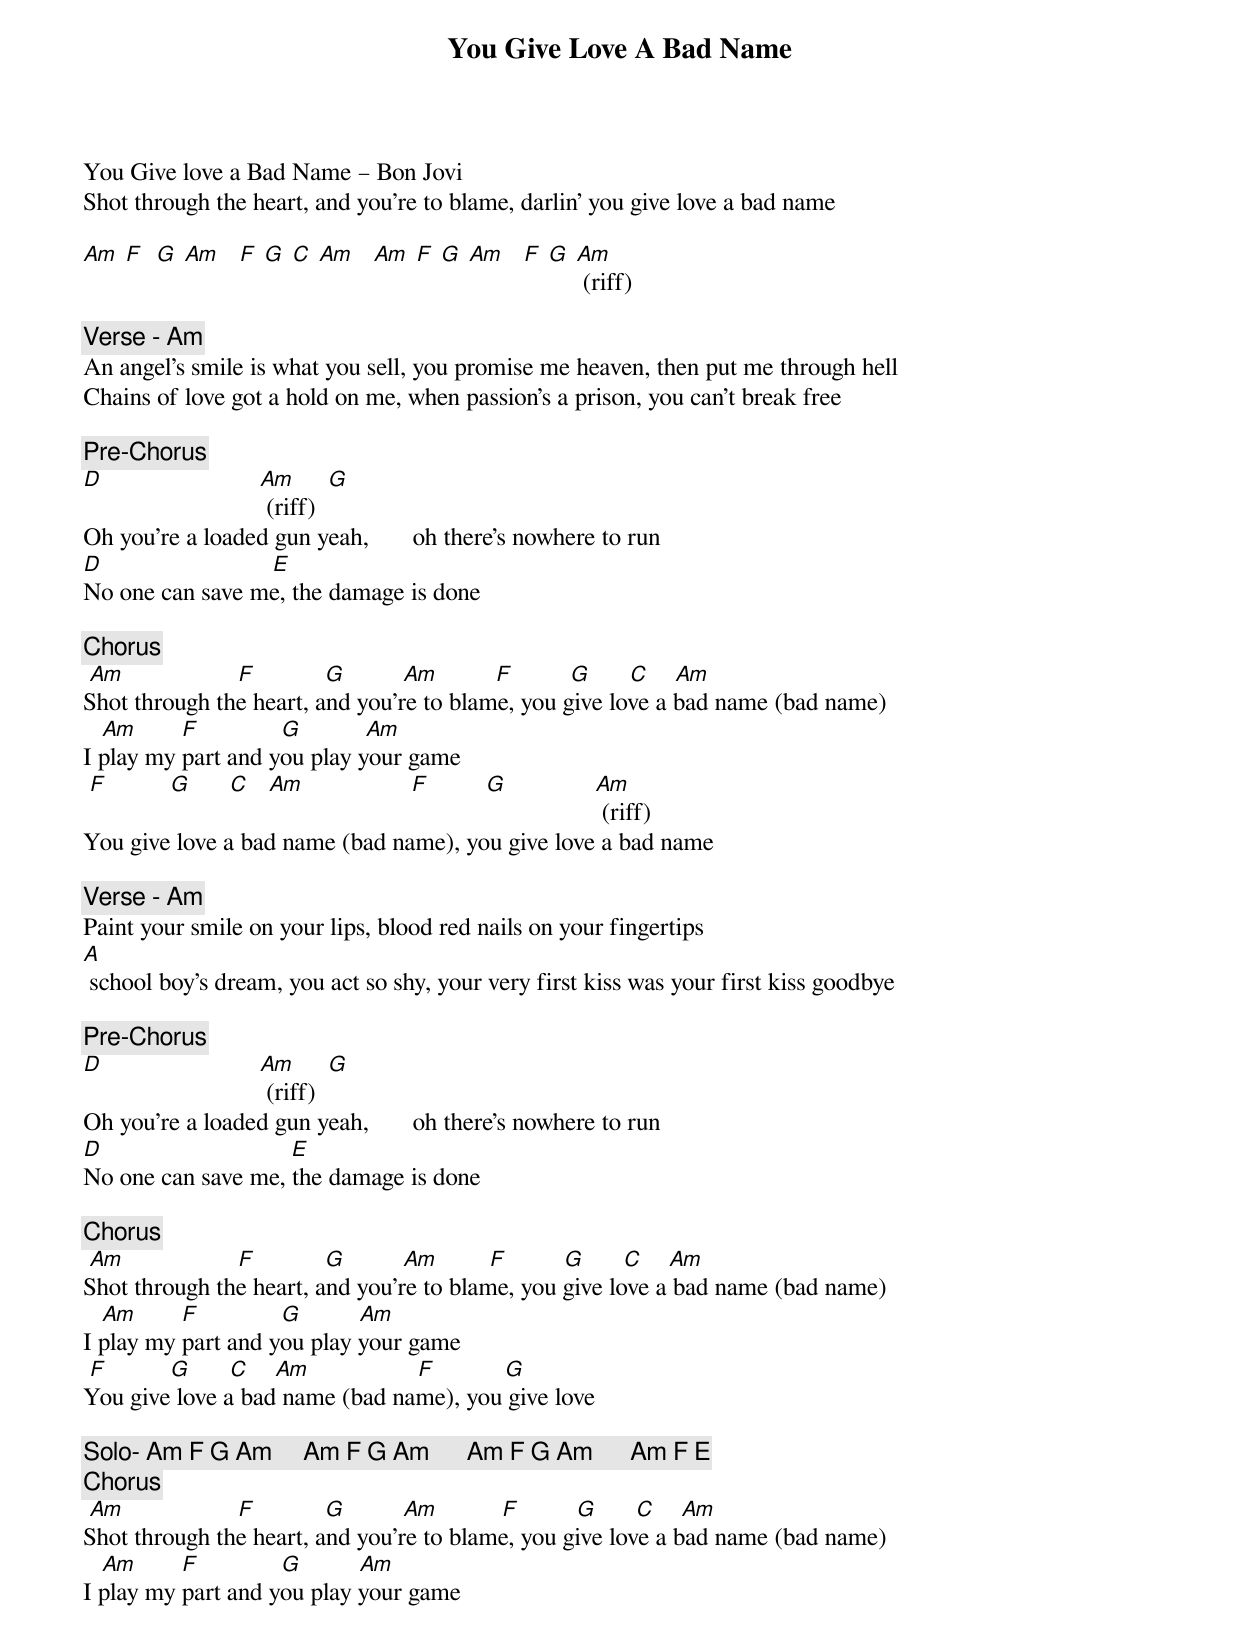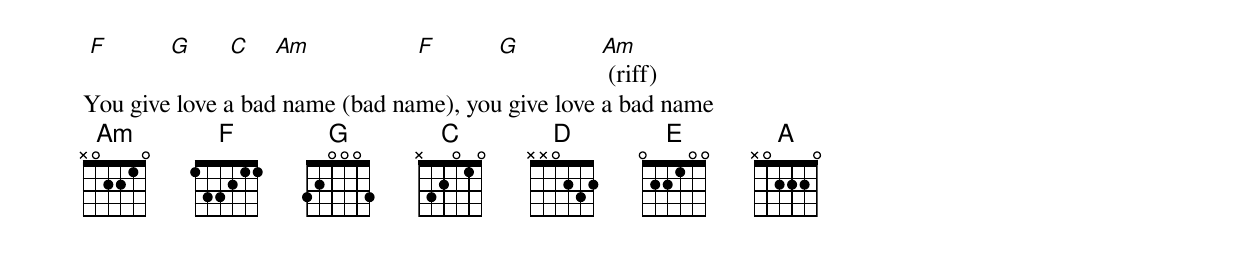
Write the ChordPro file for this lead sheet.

{title: You Give Love A Bad Name}
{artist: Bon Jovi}
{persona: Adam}
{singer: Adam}
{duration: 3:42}
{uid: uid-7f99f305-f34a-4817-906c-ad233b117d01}
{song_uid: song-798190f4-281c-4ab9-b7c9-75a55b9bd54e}



You Give love a Bad Name – Bon Jovi
Shot through the heart, and you're to blame, darlin' you give love a bad name

[Am] [F]  [G] [Am]   [F] [G] [C] [Am]   [Am] [F] [G] [Am]   [F] [G]	[Am] (riff)

{comment: Verse - Am}
An angel's smile is what you sell, you promise me heaven, then put me through hell
Chains of love got a hold on me, when passion's a prison, you can't break free

{comment: Pre-Chorus}
[D]                       		[Am] (riff) 	[G]
Oh you're a loaded gun yeah,      	oh there's nowhere to run
[D]                        			[E]
No one can save me, the damage is done

{comment: Chorus}
 [Am]                		[F]         		[G]         [Am]         [F]        	[G]      [C]   	[Am]
Shot through the heart, and you're to blame, you give love a bad name (bad name)
   [Am]      	[F]            	[G]         	[Am]
I play my part and you play your game
 [F]        		[G]      [C]   [Am]               		[F]        	[G]            		[Am] (riff)
You give love a bad name (bad name), you give love a bad name

{comment: Verse	- Am}
Paint your smile on your lips, blood red nails on your fingertips
[A] school boy's dream, you act so shy, your very first kiss was your first kiss goodbye

{comment: Pre-Chorus}
[D]                       		[Am] (riff) 	[G]
Oh you're a loaded gun yeah,      	oh there's nowhere to run
[D]                        		    [E]
No one can save me, the damage is done

{comment: Chorus}
 [Am]                		[F]         		[G]         [Am]        [F]        	[G]      [C]   	[Am]
Shot through the heart, and you're to blame, you give love a bad name (bad name)
   [Am]      	[F]            	[G]         [Am]
I play my part and you play your game
 [F]        		[G]      [C]    [Am]               		[F]        	  [G]
You give love a bad name (bad name), you give love

{comment: Solo- Am F G Am     Am F G Am      Am F G Am      Am F E}
{comment: Chorus}
 [Am]                		[F]         		[G]         [Am]          [F]        	[G]      [C]   	[Am]
Shot through the heart, and you're to blame, you give love a bad name (bad name)
   [Am]      	[F]            	[G]         [Am]
I play my part and you play your game
 [F]        		[G]      [C]    [Am]               		[F]        		[G]            	[Am] (riff)
You give love a bad name (bad name), you give love a bad name
